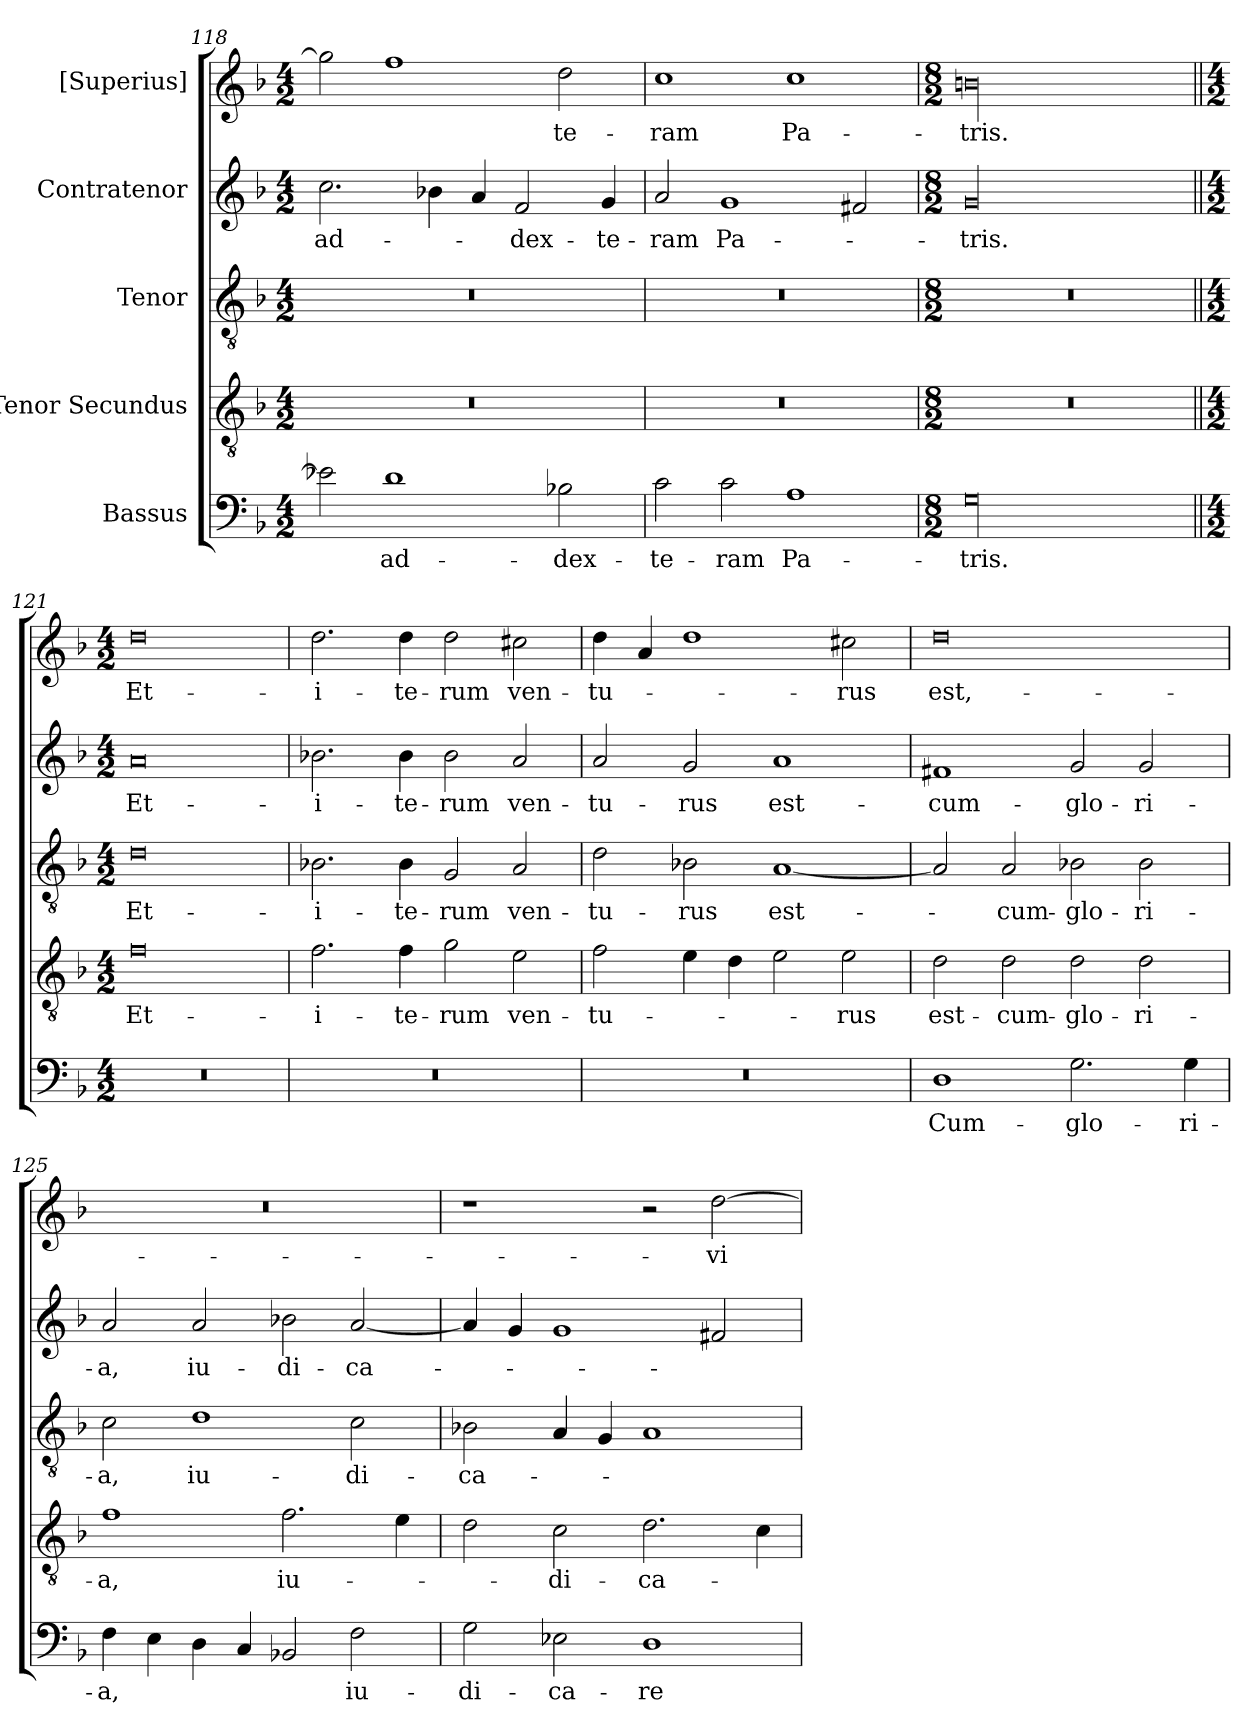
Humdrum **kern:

**kern	**text	**kern	**text	**kern	**text	**kern	**text	**kern	**text
*part5	*part5	*part4	*part4	*part3	*part3	*part2	*part2	*part1	*part1
*staff5	*staff5	*staff4	*staff4	*staff3	*staff3	*staff2	*staff2	*staff1	*staff1
*I"Bassus	*	*I"Tenor Secundus	*	*I"Tenor	*	*I"Contratenor	*	*I"[Superius]	*
*clefF4	*	*clefGv2	*	*clefGv2	*	*clefG2	*	*clefG2	*
*k[b-]	*	*k[b-]	*	*k[b-]	*	*k[b-]	*	*k[b-]	*
*M4/2	*	*M4/2	*	*M4/2	*	*M4/2	*	*M4/2	*
=118	=118	=118	=118	=118	=118	=118	=118	=118	=118
2e-X\]	.	0r	.	0r	.	2.cc\	ad-	2gg\]	.
1d\	ad-	.	.	.	.	.	.	1ff\	.
.	.	.	.	.	.	4b-X\	.	.	.
.	.	.	.	.	.	4a/	.	.	.
.	.	.	.	.	.	2f/	dex-	.	.
2B-X\	dex-	.	.	.	.	.	.	2dd\	-te-
.	.	.	.	.	.	4g/	-te-	.	.
=119	=119	=119	=119	=119	=119	=119	=119	=119	=119
2c\	-te-	0r	.	0r	.	2a/	-ram	1cc\	-ram
2c\	-ram	.	.	.	.	1g/	Pa-	.	.
1A\	Pa-	.	.	.	.	.	.	1cc\	Pa-
.	.	.	.	.	.	2f#X/	.	.	.
=120	=120	=120	=120	=120	=120	=120	=120	=120	=120
*M8/2	*	*M8/2	*	*M8/2	*	*M8/2	*	*M8/2	*
00G\	-tris.	00r	.	00r	.	00g/	-tris.	00b\	-tris.
=121||	=121||	=121||	=121||	=121||	=121||	=121||	=121||	=121||	=121||
*M4/2	*	*M4/2	*	*M4/2	*	*M4/2	*	*M4/2	*
0r	.	0f\	Et-	0d\	Et-	0a/	Et-	0dd\	Et-
=122	=122	=122	=122	=122	=122	=122	=122	=122	=122
0r	.	2.f\	i-	2.B-X\	i-	2.b-X\	i-	2.dd\	i-
.	.	4f\	-te-	4B-\	-te-	4b-\	-te-	4dd\	-te-
.	.	2g\	-rum	2G/	-rum	2b-\	-rum	2dd\	-rum
.	.	2e\	ven-	2A/	ven-	2a/	ven-	2cc#X\	ven-
=123	=123	=123	=123	=123	=123	=123	=123	=123	=123
0r	.	2f\	-tu-	2d\	-tu-	2a/	-tu-	4dd\	-tu-
.	.	.	.	.	.	.	.	4a/	.
.	.	4e\	.	2B-X\	-rus	2g/	-rus	1dd\	.
.	.	4d\	.	.	.	.	.	.	.
.	.	2e\	.	[1A/	est-	1a/	est-	.	.
.	.	2e\	-rus	.	.	.	.	2cc#X\	-rus
=124	=124	=124	=124	=124	=124	=124	=124	=124	=124
1D\	Cum-	2d\	est-	2A/]	.	1f#X/	cum-	0dd\	est,-
.	.	2d\	cum-	2A/	cum-	.	.	.	.
2.G\	glo-	2d\	glo-	2B-X\	glo-	2g/	glo-	.	.
.	.	2d\	-ri-	2B-\	-ri-	2g/	-ri-	.	.
4G\	-ri-	.	.	.	.	.	.	.	.
=125	=125	=125	=125	=125	=125	=125	=125	=125	=125
4F\	-a,	1f\	-a,	2c\	-a,	2a/	-a,	0r	.
4E\	.	.	.	.	.	.	.	.	.
4D\	.	.	.	1d\	iu-	2a/	iu-	.	.
4C/	.	.	.	.	.	.	.	.	.
2BB-X/	.	2.f\	iu-	.	.	2b-X\	-di-	.	.
2F\	iu-	.	.	2c\	-di-	[2a/	-ca-	.	.
.	.	4e\	.	.	.	.	.	.	.
=126	=126	=126	=126	=126	=126	=126	=126	=126	=126
2G\	-di-	2d\	.	2B-X\	-ca-	4a/]	.	1r	.
.	.	.	.	.	.	4g/	.	.	.
2E-X\	-ca-	2c\	-di-	4A/	.	1g/	.	.	.
.	.	.	.	4G/	.	.	.	.	.
1D\	-re	2.d\	-ca-	1A/	.	.	.	2r	.
.	.	.	.	.	.	2f#X/	.	[2dd\	vi-
.	.	4c\	.	.	.	.	.	.	.
=	=	=	=	=	=	=	=	=	=
*-	*-	*-	*-	*-	*-	*-	*-	*-	*-
